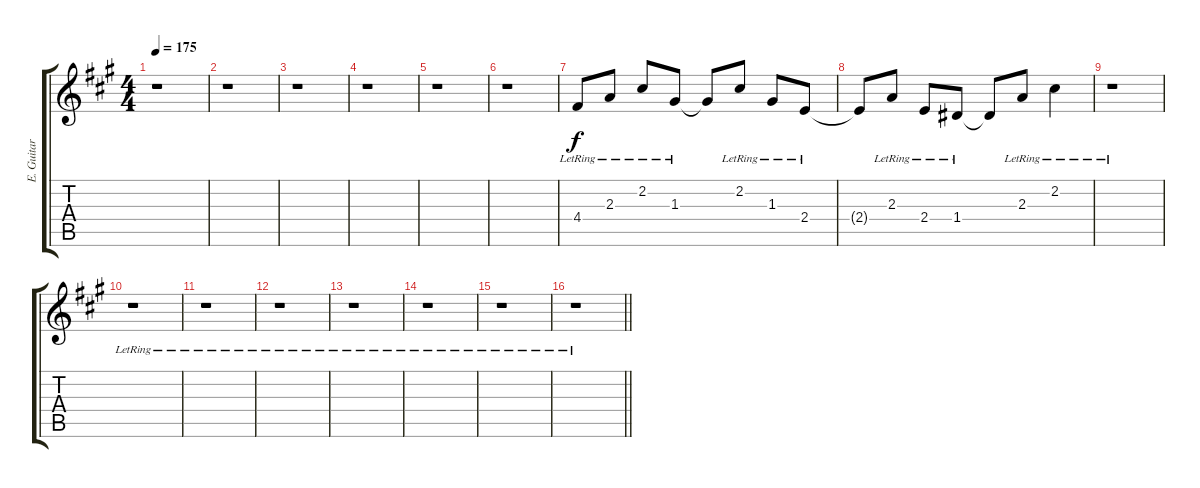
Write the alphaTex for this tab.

\track ("E. Guitar I" "E. Guitar ") {instrument electricguitarclean}
\staff {score tabs}
\tuning (E4 B3 G3 D3 A2 E2) {hide}
\ts (4 4)
\tempo 175
\clef g2
\ks a
r.1{dy f} |
r.1 |
r.1 |
r.1 |
r.1 |
r.1 |
4.4{lr}.8 2.3{lr}.8 2.2{lr}.8 1.3{lr}.8 1.3{t}.8 2.2{lr}.8 1.3{lr}.8 2.4{lr}.8 |
2.4{t}.8 2.3{lr}.8 2.4{lr}.8 1.4{lr}.8 1.4{t}.8 2.3{lr}.8 2.2{lr}.4 |
r.1 |
r.1 |
r.1 |
r.1 |
r.1 |
r.1 |
r.1 |
\barLineRight lightlight
r.1
